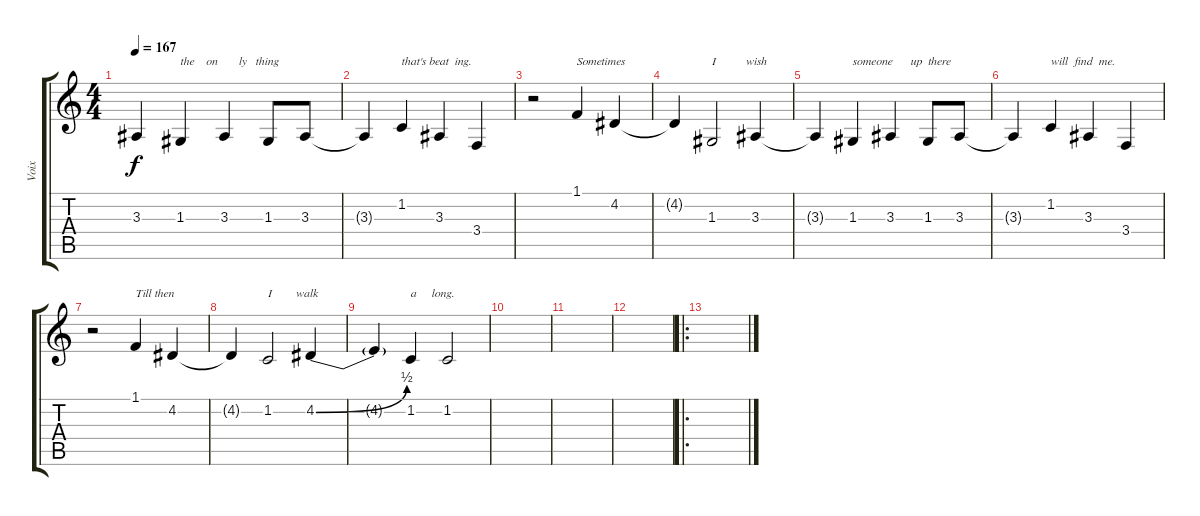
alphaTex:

\track ("Voix" "Voix") {instrument flute}
\staff {score tabs}
\tuning (E4 B3 G3 D3 A2 E2) {hide}
\ts (4 4)
\tempo 167
\clef g2
\ks c
3.3{t}.4{dy f} 1.3.4{txt "the    on       ly   thing"} 3.3.4 1.3.8 3.3.8 |
3.3{t}.4 1.2.4{txt "that's beat  ing."} 3.3.4 3.4.4 |
r.2 1.1.4{txt "Sometimes"} 4.2.4 |
4.2{t}.4 1.3.2{txt "I          wish"} 3.3.4 |
3.3{t}.4 1.3.4{txt "someone      up  there"} 3.3.4 1.3.8 3.3.8 |
3.3{t}.4 1.2.4{txt "will  find  me."} 3.3.4 3.4.4 |
r.2 1.1.4{txt "Till then"} 4.2.4 |
4.2{t}.4 1.2.2{txt "I        walk"} 4.2{be (bend 0 0 60 2)}.4 |
4.2{t}.4 1.2.4{txt "a     long."} 1.2.2 |
|
|
|
\ro
